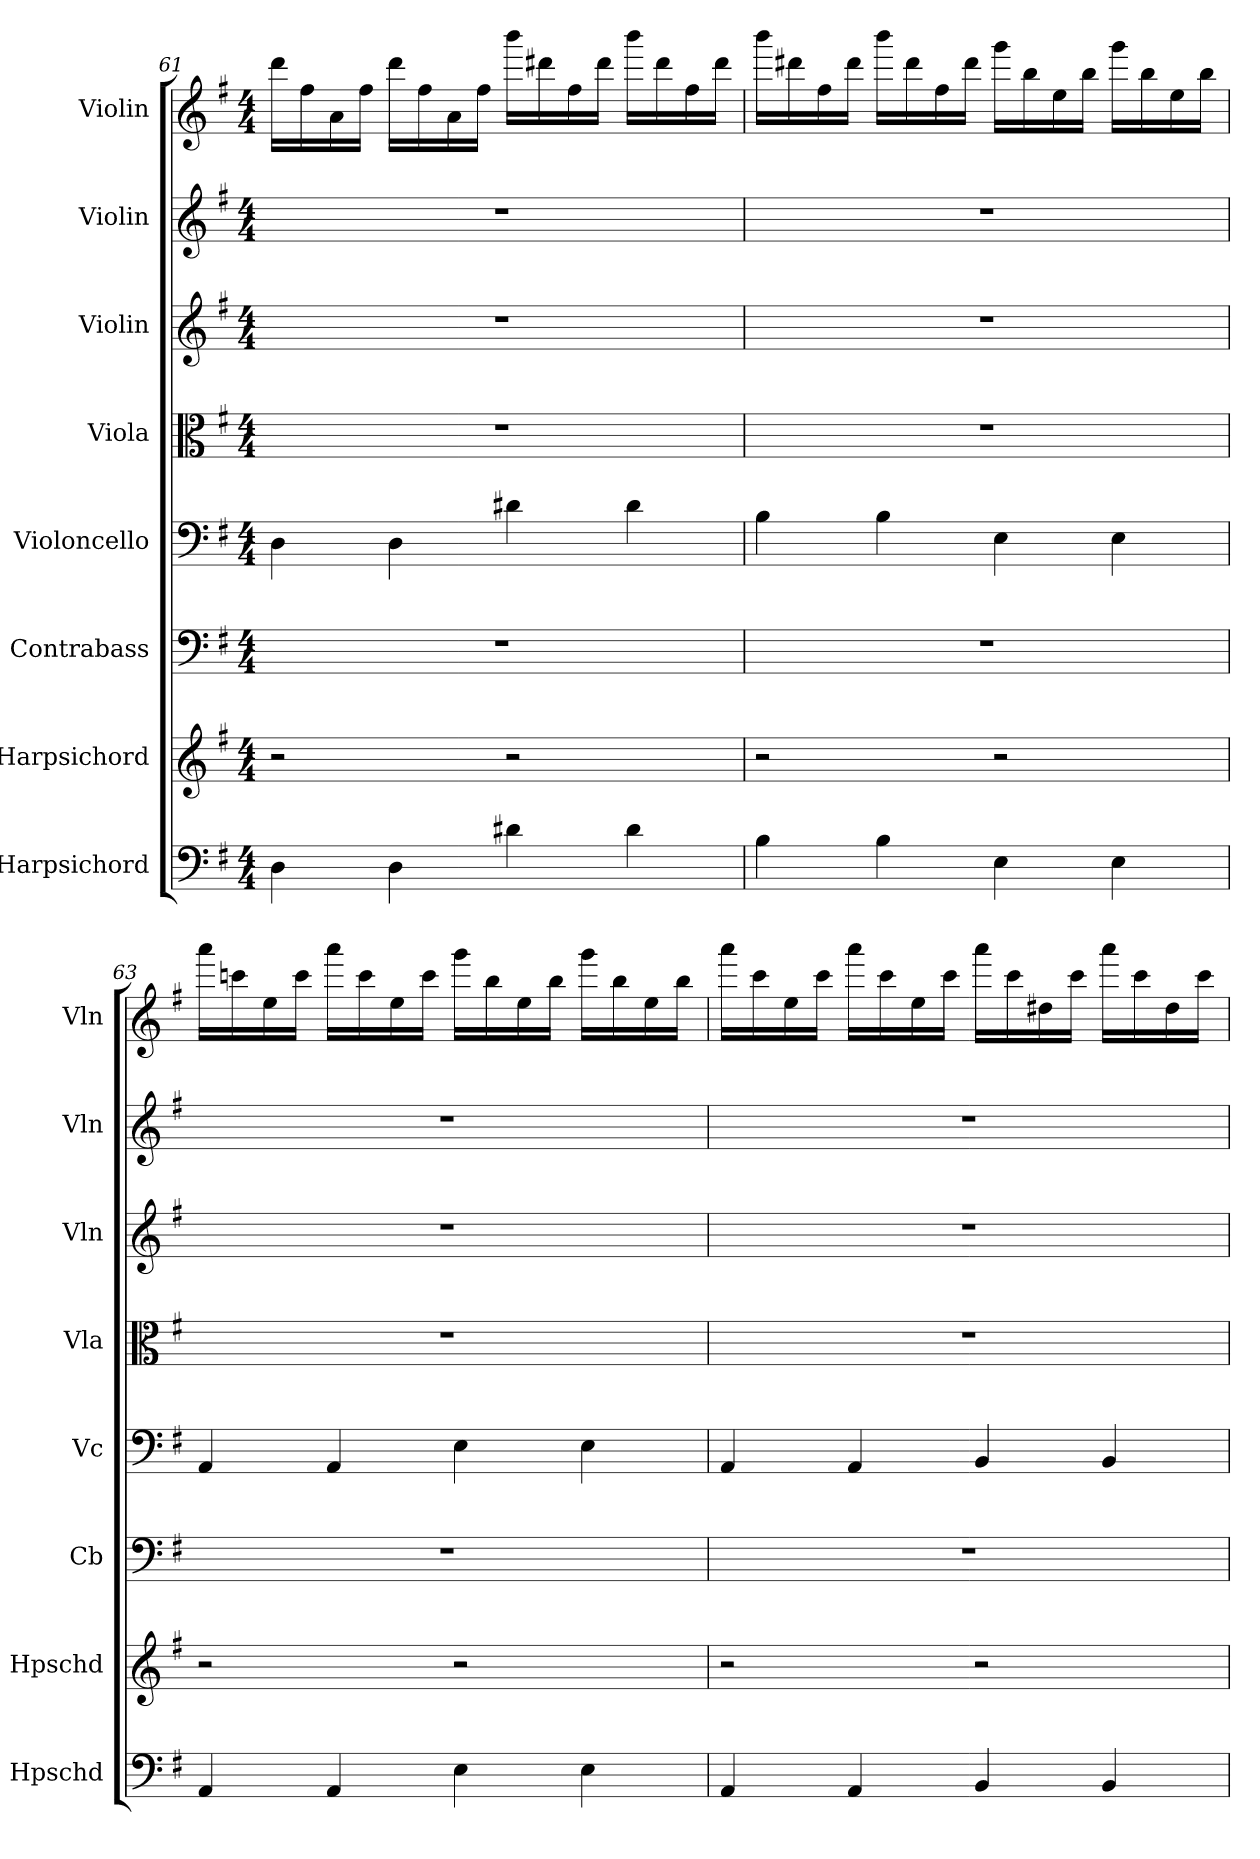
**kern	**kern	**kern	**kern	**kern	**kern	**kern	**kern
*part8	*part7	*part6	*part5	*part4	*part3	*part2	*part1
*staff8	*staff7	*staff6	*staff5	*staff4	*staff3	*staff2	*staff1
*I"Harpsichord	*I"Harpsichord	*I"Contrabass	*I"Violoncello	*I"Viola	*I"Violin	*I"Violin	*I"Violin
*I'Hpschd	*I'Hpschd	*I'Cb	*I'Vc	*I'Vla	*I'Vln	*I'Vln	*I'Vln
*clefF4	*clefG2	*clefF4	*clefF4	*clefC3	*clefG2	*clefG2	*clefG2
*k[f#]	*k[f#]	*k[f#]	*k[f#]	*k[f#]	*k[f#]	*k[f#]	*k[f#]
*M4/4	*M4/4	*M4/4	*M4/4	*M4/4	*M4/4	*M4/4	*M4/4
=61	=61	=61	=61	=61	=61	=61	=61
4D\	2r	1r	4D\	1r	1r	1r	16ddd\LL
.	.	.	.	.	.	.	16ff#\
.	.	.	.	.	.	.	16a\
.	.	.	.	.	.	.	16ff#\JJ
4D\	.	.	4D\	.	.	.	16ddd\LL
.	.	.	.	.	.	.	16ff#\
.	.	.	.	.	.	.	16a\
.	.	.	.	.	.	.	16ff#\JJ
4d#X\	2r	.	4d#X\	.	.	.	16bbb\LL
.	.	.	.	.	.	.	16ddd#X\
.	.	.	.	.	.	.	16ff#\
.	.	.	.	.	.	.	16ddd#\JJ
4d#\	.	.	4d#\	.	.	.	16bbb\LL
.	.	.	.	.	.	.	16ddd#\
.	.	.	.	.	.	.	16ff#\
.	.	.	.	.	.	.	16ddd#\JJ
=62	=62	=62	=62	=62	=62	=62	=62
4B\	2r	1r	4B\	1r	1r	1r	16bbb\LL
.	.	.	.	.	.	.	16ddd#X\
.	.	.	.	.	.	.	16ff#\
.	.	.	.	.	.	.	16ddd#\JJ
4B\	.	.	4B\	.	.	.	16bbb\LL
.	.	.	.	.	.	.	16ddd#\
.	.	.	.	.	.	.	16ff#\
.	.	.	.	.	.	.	16ddd#\JJ
4E\	2r	.	4E\	.	.	.	16ggg\LL
.	.	.	.	.	.	.	16bb\
.	.	.	.	.	.	.	16ee\
.	.	.	.	.	.	.	16bb\JJ
4E\	.	.	4E\	.	.	.	16ggg\LL
.	.	.	.	.	.	.	16bb\
.	.	.	.	.	.	.	16ee\
.	.	.	.	.	.	.	16bb\JJ
=63	=63	=63	=63	=63	=63	=63	=63
4AA/	2r	1r	4AA/	1r	1r	1r	16aaa\LL
.	.	.	.	.	.	.	16cccn\
.	.	.	.	.	.	.	16ee\
.	.	.	.	.	.	.	16ccc\JJ
4AA/	.	.	4AA/	.	.	.	16aaa\LL
.	.	.	.	.	.	.	16ccc\
.	.	.	.	.	.	.	16ee\
.	.	.	.	.	.	.	16ccc\JJ
4E\	2r	.	4E\	.	.	.	16ggg\LL
.	.	.	.	.	.	.	16bb\
.	.	.	.	.	.	.	16ee\
.	.	.	.	.	.	.	16bb\JJ
4E\	.	.	4E\	.	.	.	16ggg\LL
.	.	.	.	.	.	.	16bb\
.	.	.	.	.	.	.	16ee\
.	.	.	.	.	.	.	16bb\JJ
=64	=64	=64	=64	=64	=64	=64	=64
4AA/	2r	1r	4AA/	1r	1r	1r	16aaa\LL
.	.	.	.	.	.	.	16ccc\
.	.	.	.	.	.	.	16ee\
.	.	.	.	.	.	.	16ccc\JJ
4AA/	.	.	4AA/	.	.	.	16aaa\LL
.	.	.	.	.	.	.	16ccc\
.	.	.	.	.	.	.	16ee\
.	.	.	.	.	.	.	16ccc\JJ
4BB/	2r	.	4BB/	.	.	.	16aaa\LL
.	.	.	.	.	.	.	16ccc\
.	.	.	.	.	.	.	16dd#X\
.	.	.	.	.	.	.	16ccc\JJ
4BB/	.	.	4BB/	.	.	.	16aaa\LL
.	.	.	.	.	.	.	16ccc\
.	.	.	.	.	.	.	16dd#\
.	.	.	.	.	.	.	16ccc\JJ
=	=	=	=	=	=	=	=
*-	*-	*-	*-	*-	*-	*-	*-
